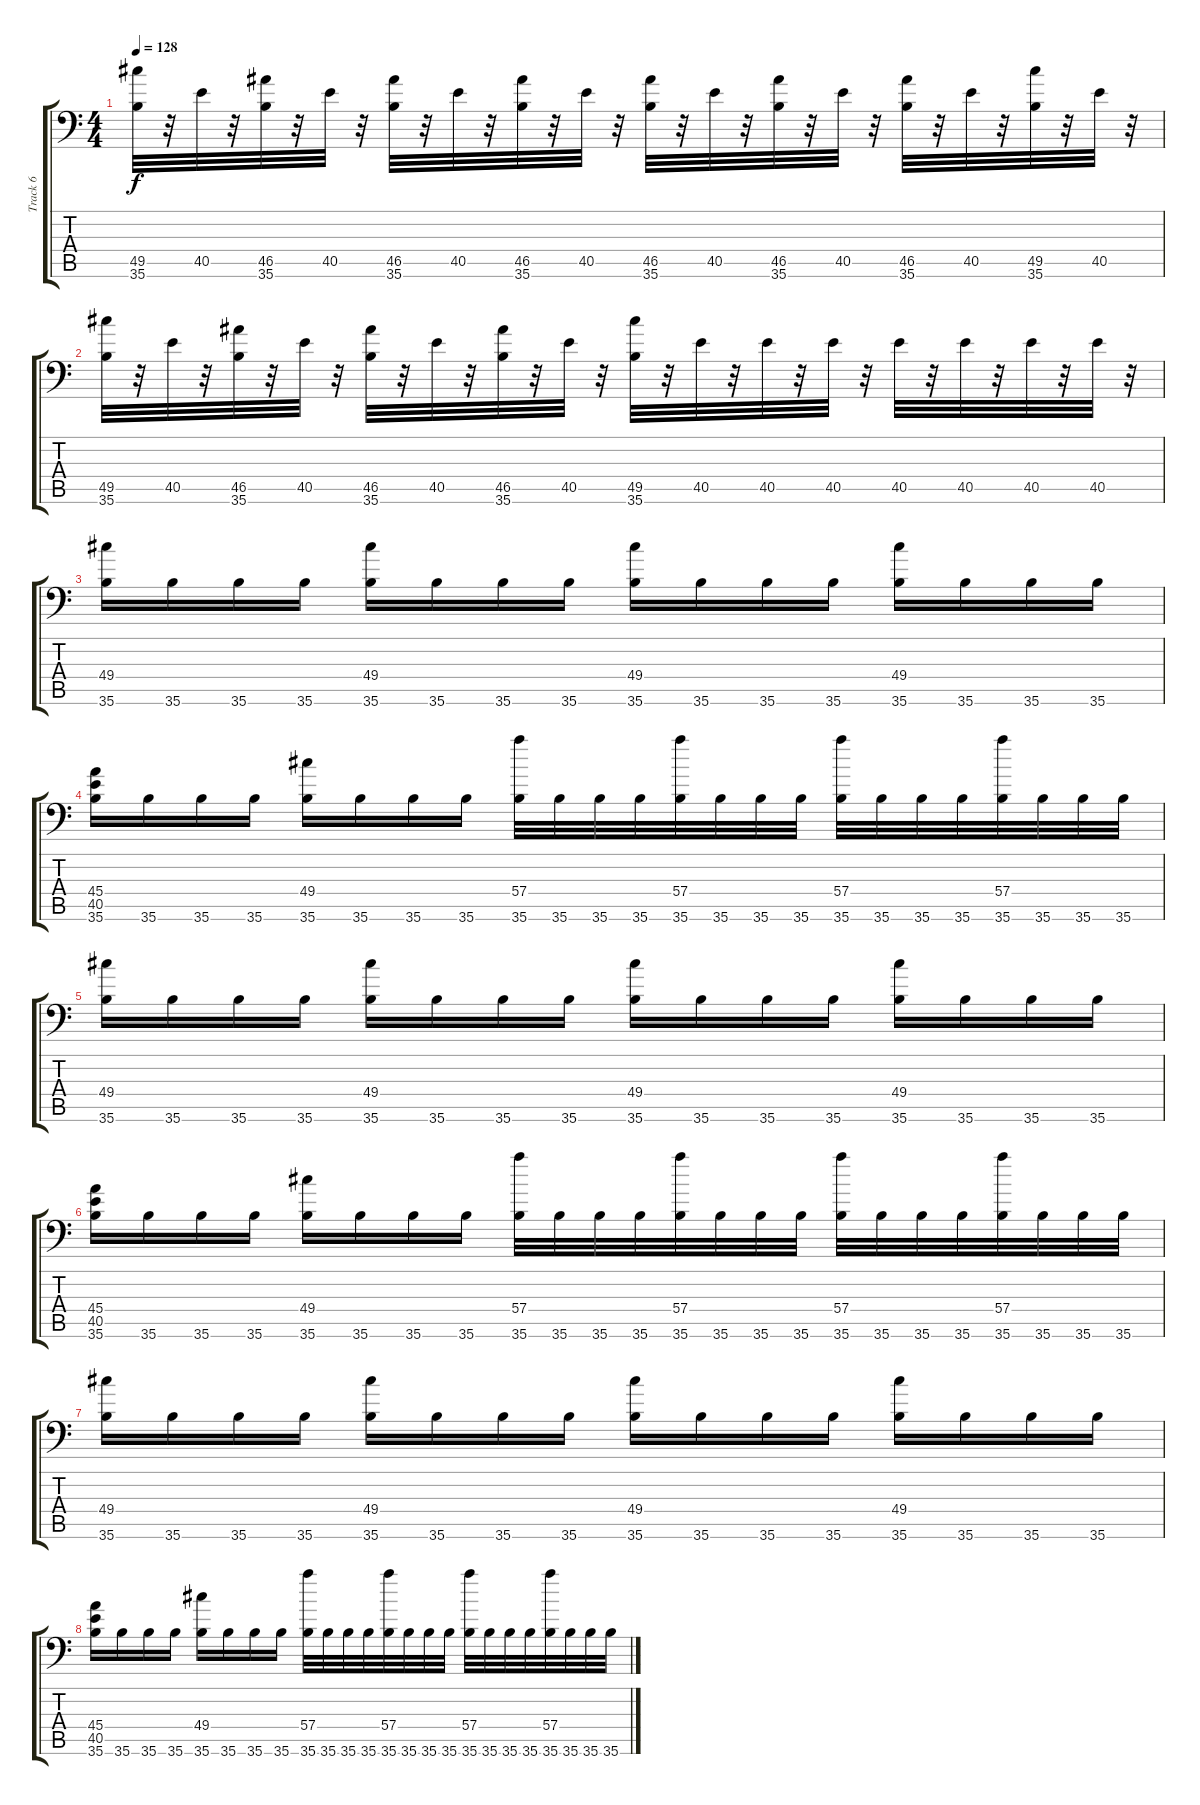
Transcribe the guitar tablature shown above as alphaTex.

\track ("Track 6" "Track 6") {instrument acousticgrandpiano}
\staff {score tabs}
\tuning (C-1 C-1 C-1 C-1 C-1 C-1) {hide}
\ts (4 4)
\tempo 128
\clef f4
\ks c
(49.5 35.6).32{dy f} r.32 40.5.32 r.32 (46.5 35.6).32 r.32 40.5.32 r.32 (46.5 35.6).32 r.32 40.5.32 r.32 (46.5 35.6).32 r.32 40.5.32 r.32 (46.5 35.6).32 r.32 40.5.32 r.32 (46.5 35.6).32 r.32 40.5.32 r.32 (46.5 35.6).32 r.32 40.5.32 r.32 (49.5 35.6).32 r.32 40.5.32 r.32 |
(49.5 35.6).32 r.32 40.5.32 r.32 (46.5 35.6).32 r.32 40.5.32 r.32 (46.5 35.6).32 r.32 40.5.32 r.32 (46.5 35.6).32 r.32 40.5.32 r.32 (49.5 35.6).32 r.32 40.5.32 r.32 40.5.32 r.32 40.5.32 r.32 40.5.32 r.32 40.5.32 r.32 40.5.32 r.32 40.5.32 r.32 |
(49.4 35.6).16 35.6.16 35.6.16 35.6.16 (49.4 35.6).16 35.6.16 35.6.16 35.6.16 (49.4 35.6).16 35.6.16 35.6.16 35.6.16 (49.4 35.6).16 35.6.16 35.6.16 35.6.16 |
(45.4 40.5 35.6).16 35.6.16 35.6.16 35.6.16 (49.4 35.6).16 35.6.16 35.6.16 35.6.16 (57.4 35.6).32 35.6.32 35.6.32 35.6.32 (57.4 35.6).32 35.6.32 35.6.32 35.6.32 (57.4 35.6).32 35.6.32 35.6.32 35.6.32 (57.4 35.6).32 35.6.32 35.6.32 35.6.32 |
(49.4 35.6).16 35.6.16 35.6.16 35.6.16 (49.4 35.6).16 35.6.16 35.6.16 35.6.16 (49.4 35.6).16 35.6.16 35.6.16 35.6.16 (49.4 35.6).16 35.6.16 35.6.16 35.6.16 |
(45.4 40.5 35.6).16 35.6.16 35.6.16 35.6.16 (49.4 35.6).16 35.6.16 35.6.16 35.6.16 (57.4 35.6).32 35.6.32 35.6.32 35.6.32 (57.4 35.6).32 35.6.32 35.6.32 35.6.32 (57.4 35.6).32 35.6.32 35.6.32 35.6.32 (57.4 35.6).32 35.6.32 35.6.32 35.6.32 |
(49.4 35.6).16 35.6.16 35.6.16 35.6.16 (49.4 35.6).16 35.6.16 35.6.16 35.6.16 (49.4 35.6).16 35.6.16 35.6.16 35.6.16 (49.4 35.6).16 35.6.16 35.6.16 35.6.16 |
(45.4 40.5 35.6).16 35.6.16 35.6.16 35.6.16 (49.4 35.6).16 35.6.16 35.6.16 35.6.16 (57.4 35.6).32 35.6.32 35.6.32 35.6.32 (57.4 35.6).32 35.6.32 35.6.32 35.6.32 (57.4 35.6).32 35.6.32 35.6.32 35.6.32 (57.4 35.6).32 35.6.32 35.6.32 35.6.32
